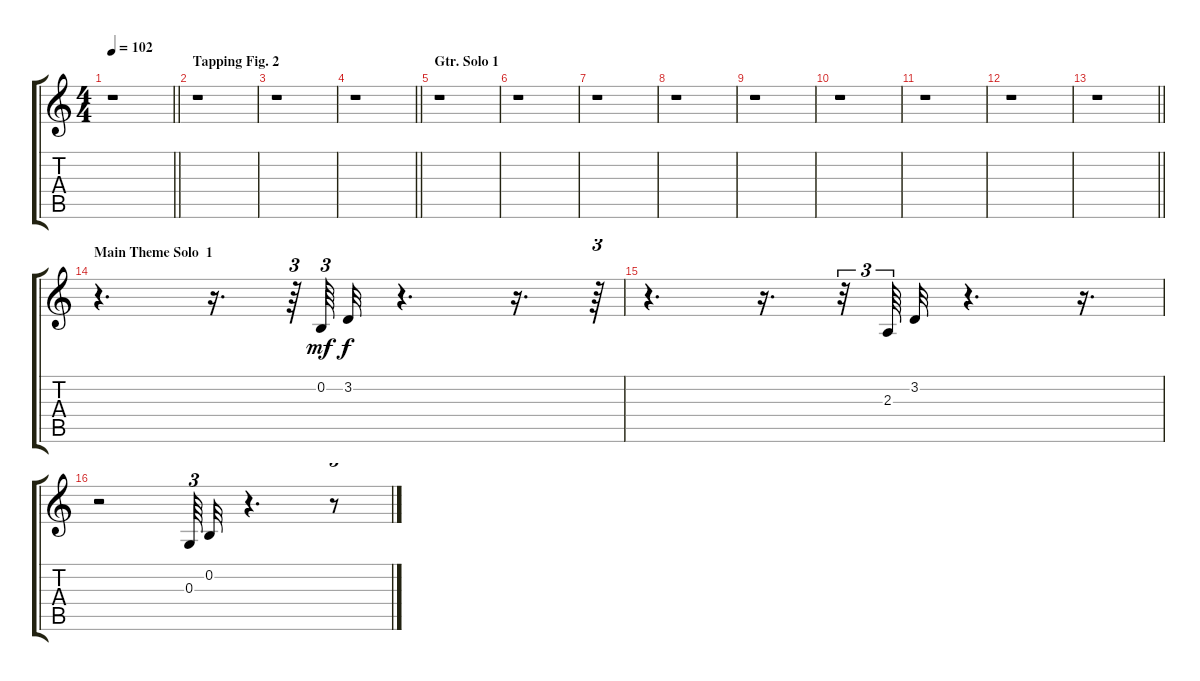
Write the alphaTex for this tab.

\track "" {instrument pizzicatostrings}
\staff {score tabs}
\tuning (E4 B3 G3 D3 A2 E2) {hide}
\ts (4 4)
\tempo 102
\clef g2
\barLineRight lightlight
\ks c
r.1{dy f} |
\section ("" "Tapping Fig. 2")
r.1 |
r.1 |
\barLineRight lightlight
r.1 |
\section ("" "Gtr. Solo 1")
r.1 |
r.1 |
r.1 |
r.1 |
r.1 |
r.1 |
r.1 |
r.1 |
\barLineRight lightlight
r.1 |
\section ("" "Main Theme Solo  1")
r.4{d} r.16{d} r.64{tu (3 2)} 0.2.64{tu (3 2) dy mf} 3.2.32{dy f} r.4{d} r.16{d} r.64{tu (3 2)} |
r.4{d} r.16{d} r.32{tu (3 2)} 2.3.64{tu (3 2)} 3.2.32 r.4{d} r.16{d} |
r.2 0.3.64{tu (3 2)} 0.2.32 r.4{d} r.8{tu (3 2)}
